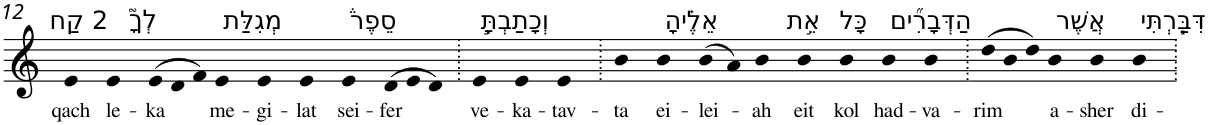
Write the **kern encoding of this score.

**kern	**text
*part1	*part1
*staff1	*staff1
*I"Piano	*
*I'Pno	*
!!LO:PB:g=z
*clefG2	*
*k[]	*
=12	=12
!LO:TX:a:t=2 קַח	!
!	!LO:LY:b
4e	qach
!LO:TX:a:t=לְךָ֮	!
!	!LO:LY:b
4e	le-
*Xtuplet	*
!	!LO:LY:b
(>12e	-ka
12d	.
12f)	.
!LO:TX:a:t=מְגִלַּת	!
!	!LO:LY:b
4e	me-
!	!LO:LY:b
4e	-gi-
!	!LO:LY:b
4e	-lat
!LO:TX:a:t=סֵפֶר֒	!
!	!LO:LY:b
4e	sei-
!	!LO:LY:b
(>12d	-fer
12e	.
12d)	.
=13.	=13.
!LO:TX:a:t=וְכָתַבְתָּ֣	!
!	!LO:LY:b
4e	ve-
!	!LO:LY:b
4e	-ka-
!	!LO:LY:b
4e	-tav-
=14.	=14.
!	!LO:LY:b
4b	-ta
!LO:TX:a:t=אֵלֶ֗יהָ	!
!	!LO:LY:b
4b	ei-
!	!LO:LY:b
(>8b	-lei-
8a)	.
!	!LO:LY:b
4b	-ah
!LO:TX:a:t=אֵ֣ת	!
!	!LO:LY:b
4b	eit
!LO:TX:a:t=כָּל	!
!	!LO:LY:b
4b	kol
!LO:TX:a:t=הַדְּבָרִ֞ים	!
!	!LO:LY:b
4b	had-
!	!LO:LY:b
4b	-va-
=15.	=15.
!	!LO:LY:b
(>12dd	-rim
12b	.
12dd)	.
!LO:TX:a:t=אֲשֶׁר	!
!	!LO:LY:b
4b	a-
!	!LO:LY:b
4b	-sher
!LO:TX:a:t=דִּבַּ֧רְתִּי	!
!	!LO:LY:b
4b	di-
=.	=.
*-	*-
